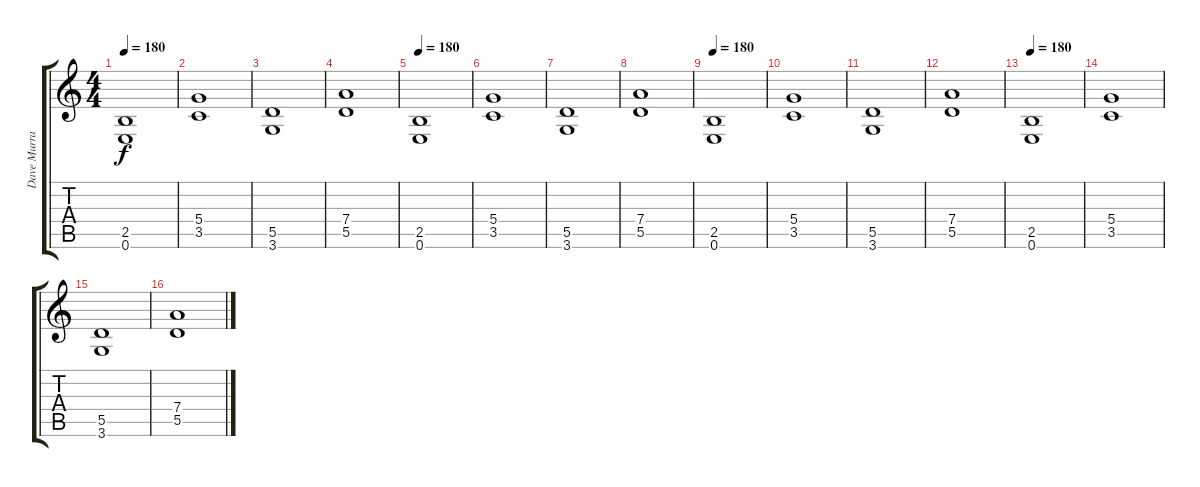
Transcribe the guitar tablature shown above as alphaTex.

\track ("Dave Murray" "Dave Murra") {instrument distortionguitar}
\staff {score tabs}
\tuning (E4 B3 G3 D3 A2 E2) {hide}
\ts (4 4)
\tempo 180
\clef g2
\ks c
(2.5 0.6).1{dy f} |
(5.4 3.5).1 |
(5.5 3.6).1 |
(7.4 5.5).1 |
\tempo 180
(2.5 0.6).1 |
(5.4 3.5).1 |
(5.5 3.6).1 |
(7.4 5.5).1 |
\tempo 180
(2.5 0.6).1{instrument pad2warm} |
(5.4 3.5).1 |
(5.5 3.6).1 |
(7.4 5.5).1 |
\tempo 180
(2.5 0.6).1 |
(5.4 3.5).1 |
(5.5 3.6).1 |
(7.4 5.5).1
